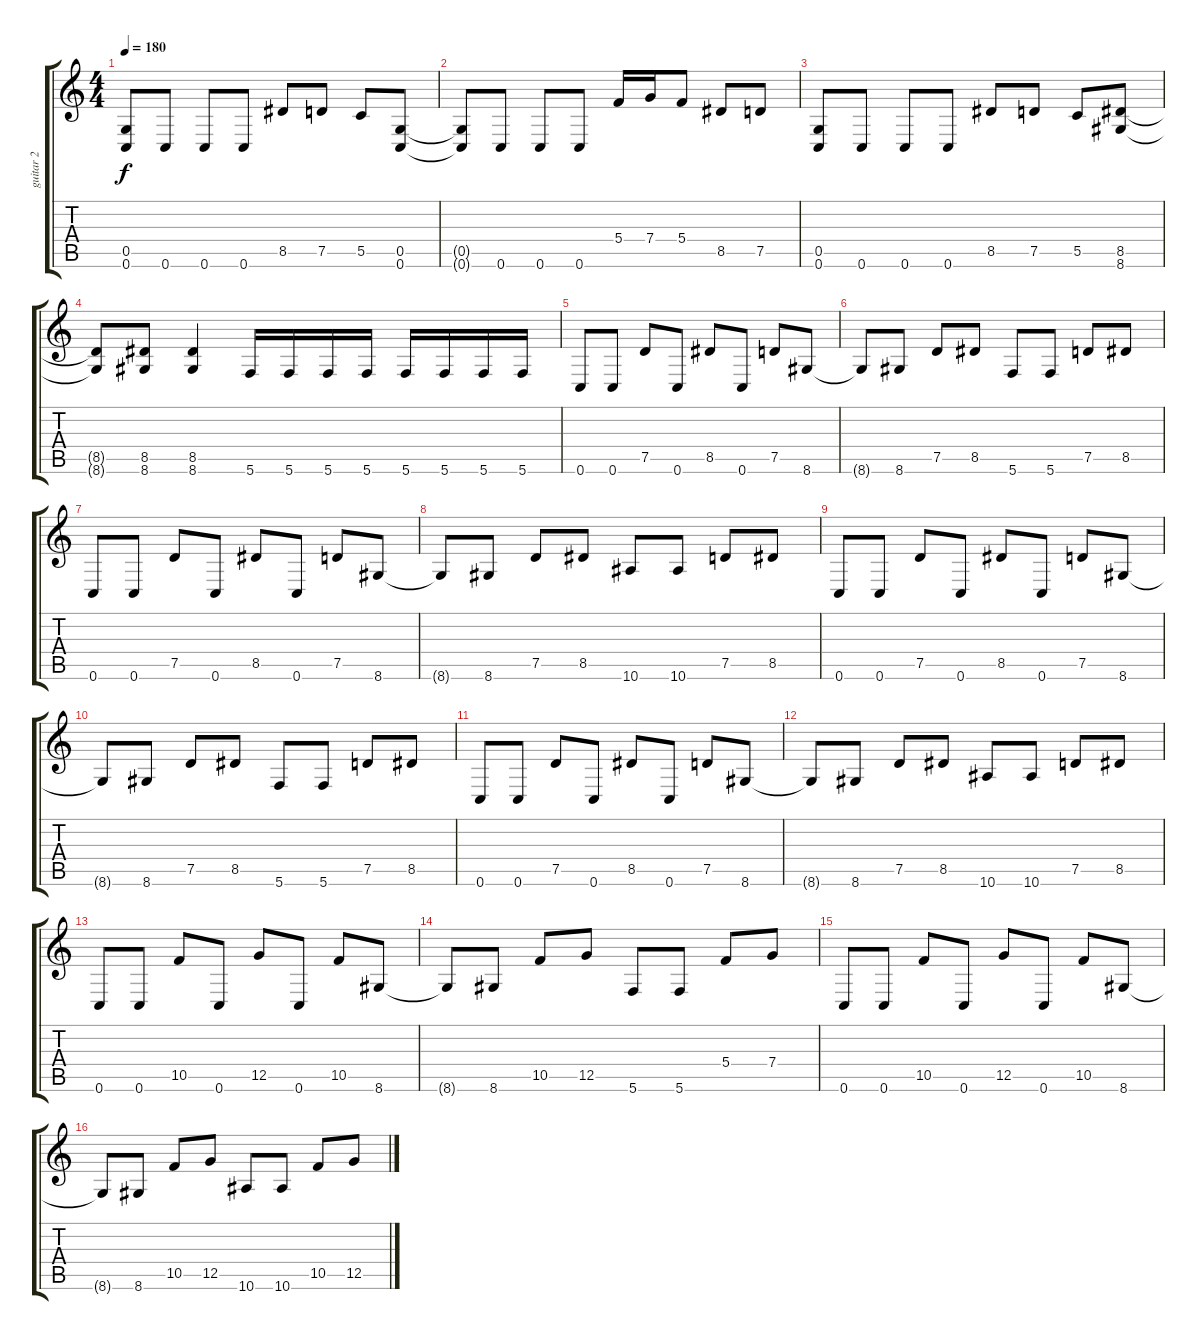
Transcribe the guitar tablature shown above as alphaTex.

\track ("guitar 2" "guitar 2") {instrument overdrivenguitar}
\staff {score tabs}
\tuning (D4 A3 F3 C3 G2 C2) {hide}
\ts (4 4)
\tempo 180
\clef g2
\ks c
(0.5 0.6).8{dy f} 0.6.8 0.6.8 0.6.8 8.5.8 7.5.8 5.5.8 (0.5 0.6).8 |
(0.5{t} 0.6{t}).8 0.6.8 0.6.8 0.6.8 5.4.16 7.4.16 5.4.8 8.5.8 7.5.8 |
(0.5 0.6).8 0.6.8 0.6.8 0.6.8 8.5.8 7.5.8 5.5.8 (8.5 8.6).8 |
(8.5{t} 8.6{t}).8 (8.5 8.6).8 (8.5 8.6).4 5.6.16 5.6.16 5.6.16 5.6.16 5.6.16 5.6.16 5.6.16 5.6.16 |
0.6.8 0.6.8 7.5.8 0.6.8 8.5.8 0.6.8 7.5.8 8.6.8 |
8.6{t}.8 8.6.8 7.5.8 8.5.8 5.6.8 5.6.8 7.5.8 8.5.8 |
0.6.8 0.6.8 7.5.8 0.6.8 8.5.8 0.6.8 7.5.8 8.6.8 |
8.6{t}.8 8.6.8 7.5.8 8.5.8 10.6.8 10.6.8 7.5.8 8.5.8 |
0.6.8 0.6.8 7.5.8 0.6.8 8.5.8 0.6.8 7.5.8 8.6.8 |
8.6{t}.8 8.6.8 7.5.8 8.5.8 5.6.8 5.6.8 7.5.8 8.5.8 |
0.6.8 0.6.8 7.5.8 0.6.8 8.5.8 0.6.8 7.5.8 8.6.8 |
8.6{t}.8 8.6.8 7.5.8 8.5.8 10.6.8 10.6.8 7.5.8 8.5.8 |
0.6.8 0.6.8 10.5.8 0.6.8 12.5.8 0.6.8 10.5.8 8.6.8 |
8.6{t}.8 8.6.8 10.5.8 12.5.8 5.6.8 5.6.8 5.4.8 7.4.8 |
0.6.8 0.6.8 10.5.8 0.6.8 12.5.8 0.6.8 10.5.8 8.6.8 |
8.6{t}.8 8.6.8 10.5.8 12.5.8 10.6.8 10.6.8 10.5.8 12.5.8
